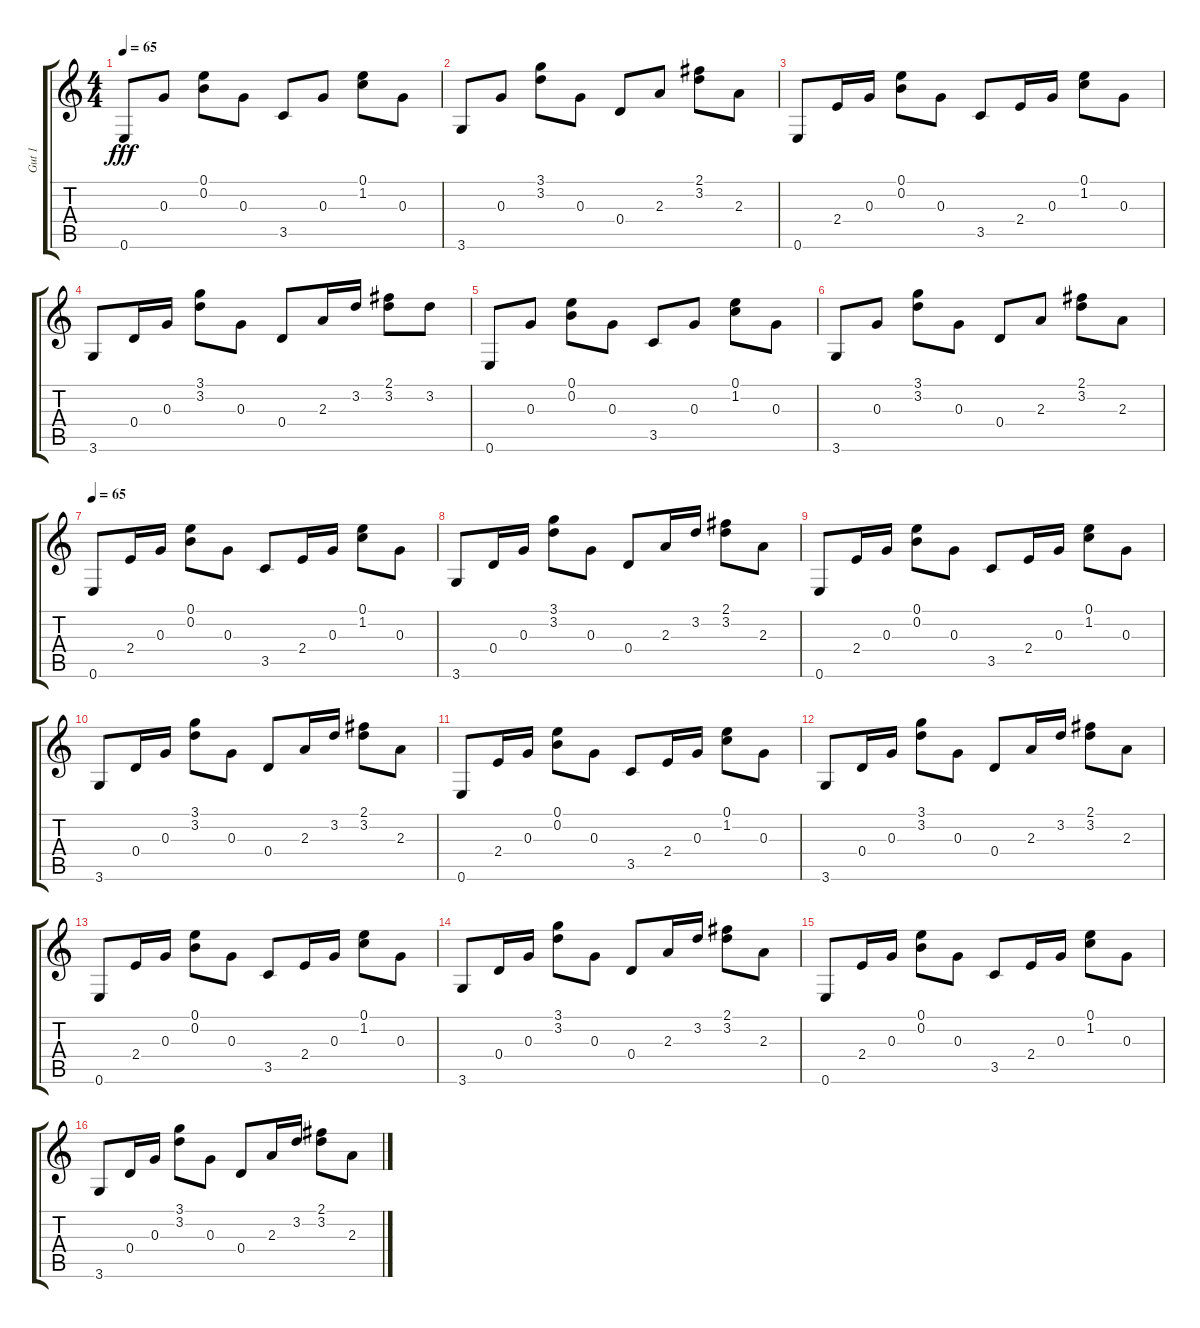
\track ("Gut 1" "Gut 1") {instrument acousticguitarsteel}
\staff {score tabs}
\tuning (E4 B3 G3 D3 A2 E2) {hide}
\ts (4 4)
\tempo 65
\clef g2
\ks c
0.6.8{dy fff instrument acousticguitarsteel} 0.3.8 (0.1 0.2).8 0.3.8 3.5.8 0.3.8 (0.1 1.2).8 0.3.8 |
3.6.8 0.3.8 (3.1 3.2).8 0.3.8 0.4.8 2.3.8 (2.1 3.2).8 2.3.8 |
0.6.8 2.4.16 0.3.16 (0.1 0.2).8 0.3.8 3.5.8 2.4.16 0.3.16 (0.1 1.2).8 0.3.8 |
3.6.8 0.4.16 0.3.16 (3.1 3.2).8 0.3.8 0.4.8 2.3.16 3.2.16 (2.1 3.2).8 3.2.8 |
0.6.8 0.3.8 (0.1 0.2).8 0.3.8 3.5.8 0.3.8 (0.1 1.2).8 0.3.8 |
3.6.8 0.3.8 (3.1 3.2).8 0.3.8 0.4.8 2.3.8 (2.1 3.2).8 2.3.8 |
\tempo 65
0.6.8 2.4.16 0.3.16 (0.1 0.2).8 0.3.8 3.5.8 2.4.16 0.3.16 (0.1 1.2).8 0.3.8 |
3.6.8 0.4.16 0.3.16 (3.1 3.2).8 0.3.8 0.4.8 2.3.16 3.2.16 (2.1 3.2).8 2.3.8 |
0.6.8 2.4.16 0.3.16 (0.1 0.2).8 0.3.8 3.5.8 2.4.16 0.3.16 (0.1 1.2).8 0.3.8 |
3.6.8 0.4.16 0.3.16 (3.1 3.2).8 0.3.8 0.4.8 2.3.16 3.2.16 (2.1 3.2).8 2.3.8 |
0.6.8 2.4.16 0.3.16 (0.1 0.2).8 0.3.8 3.5.8 2.4.16 0.3.16 (0.1 1.2).8 0.3.8 |
3.6.8 0.4.16 0.3.16 (3.1 3.2).8 0.3.8 0.4.8 2.3.16 3.2.16 (2.1 3.2).8 2.3.8 |
0.6.8 2.4.16 0.3.16 (0.1 0.2).8 0.3.8 3.5.8 2.4.16 0.3.16 (0.1 1.2).8 0.3.8 |
3.6.8 0.4.16 0.3.16 (3.1 3.2).8 0.3.8 0.4.8 2.3.16 3.2.16 (2.1 3.2).8 2.3.8 |
0.6.8 2.4.16 0.3.16 (0.1 0.2).8 0.3.8 3.5.8 2.4.16 0.3.16 (0.1 1.2).8 0.3.8 |
3.6.8 0.4.16 0.3.16 (3.1 3.2).8 0.3.8 0.4.8 2.3.16 3.2.16 (2.1 3.2).8 2.3.8
